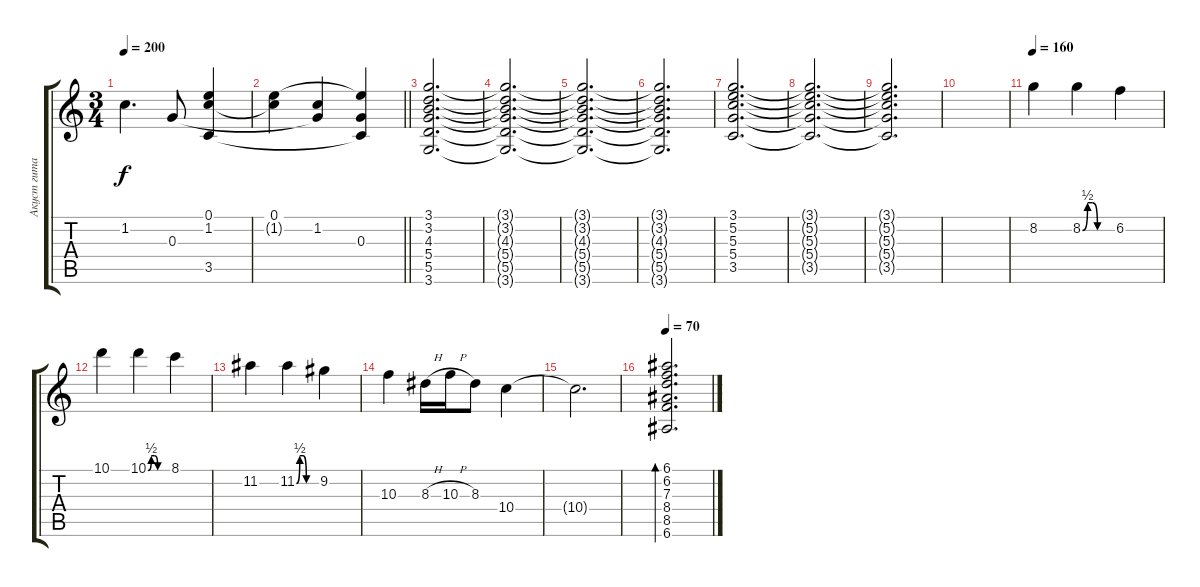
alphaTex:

\track ("Акуст гитара" "Акуст гита") {instrument acousticguitarsteel}
\staff {score tabs}
\tuning (E4 B3 G3 D3 A2 E2) {hide}
\ts (3 4)
\tempo 200
\clef g2
\ks c
1.2.4{d dy f} 0.3.8 (0.1{t} 1.2 3.5{t}).4 |
\barLineRight lightlight
(0.1 1.2{t}).4 (1.2 0.3{t}).4 (0.1{t} 0.3 3.5{t}).4 |
(3.1 3.2 4.3 5.4 5.5 3.6).2{d} |
(3.1{t} 3.2{t} 4.3{t} 5.4{t} 5.5{t} 3.6{t}).2{d} |
(3.1{t} 3.2{t} 4.3{t} 5.4{t} 5.5{t} 3.6{t}).2{d} |
(3.1{t} 3.2{t} 4.3{t} 5.4{t} 5.5{t} 3.6{t}).2{d} |
(3.1 5.2 5.3 5.4 3.5).2{d} |
(3.1{t} 5.2{t} 5.3{t} 5.4{t} 3.5{t}).2{d} |
(3.1{t} 5.2{t} 5.3{t} 5.4{t} 3.5{t}).2{d} |
|
\tempo 160
8.2.4 8.2{be (custom 0 0 10 2 20 2 30 0 60 0)}.4 6.2.4 |
10.1.4 10.1{be (custom 0 0 10 2 20 2 30 0 60 0)}.4 8.1.4 |
11.2.4 11.2{be (custom 0 0 10 2 20 2 30 0 60 0)}.4 9.2.4 |
10.3.4 8.3{h}.16 10.3{h}.16 8.3.8 10.4.4 |
10.4{t}.2{d} |
\tempo 70
(6.1 6.2 7.3 8.4 8.5 6.6).2{d bd 240}
